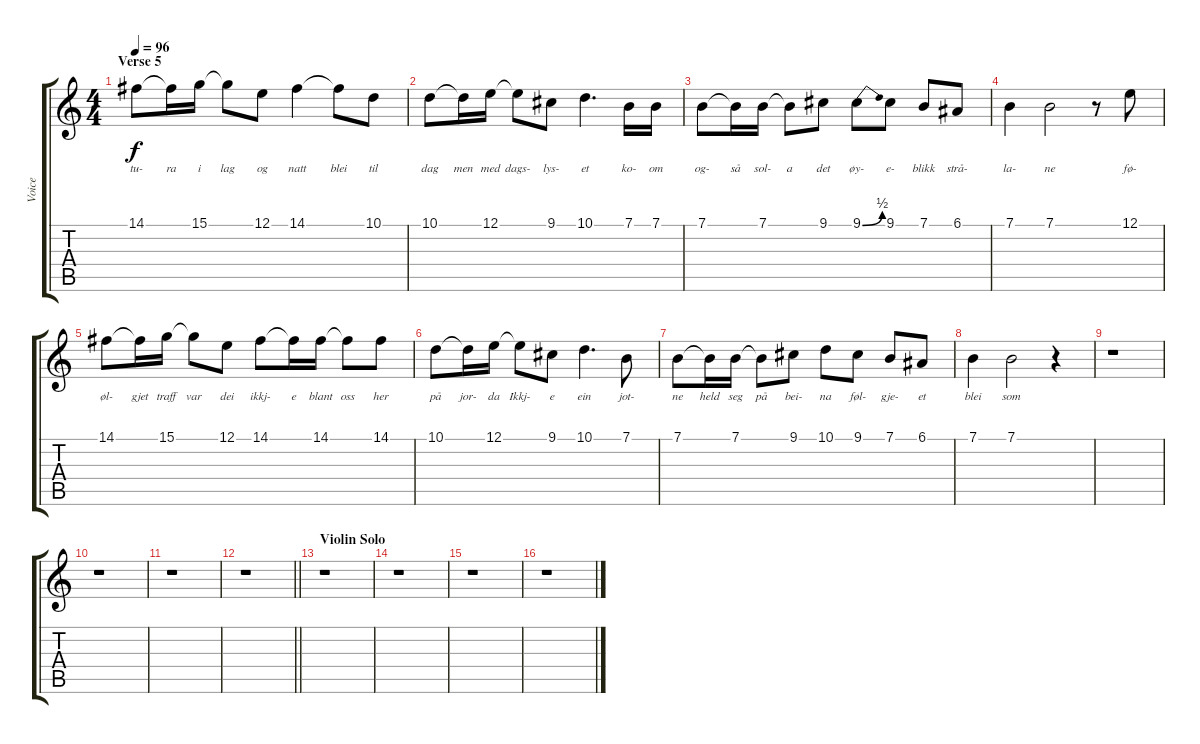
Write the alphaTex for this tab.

\track ("Voice" "Voice") {instrument flute}
\staff {score tabs}
\tuning (E4 B3 G3 D3 A2 E2) {hide}
\ts (4 4)
\section ("" "Verse 5")
\tempo 96
\clef g2
\ks c
14.1.8{lyrics (0 "tu-") lyrics (1 "") lyrics (2 "") lyrics (3 "") lyrics (4 "") dy f} 14.1{t}.16{lyrics (0 "ra") lyrics (1 "") lyrics (2 "") lyrics (3 "") lyrics (4 "")} 15.1.16{lyrics (0 "i") lyrics (1 "") lyrics (2 "") lyrics (3 "") lyrics (4 "")} 15.1{t}.8{lyrics (0 "lag") lyrics (1 "") lyrics (2 "") lyrics (3 "") lyrics (4 "")} 12.1.8{lyrics (0 "og") lyrics (1 "") lyrics (2 "") lyrics (3 "") lyrics (4 "")} 14.1.4{lyrics (0 "natt") lyrics (1 "") lyrics (2 "") lyrics (3 "") lyrics (4 "")} 14.1{t}.8{lyrics (0 "blei") lyrics (1 "") lyrics (2 "") lyrics (3 "") lyrics (4 "")} 10.1.8{lyrics (0 "til") lyrics (1 "") lyrics (2 "") lyrics (3 "") lyrics (4 "")} |
10.1.8{lyrics (0 "dag") lyrics (1 "") lyrics (2 "") lyrics (3 "") lyrics (4 "")} 10.1{t}.16{lyrics (0 "men") lyrics (1 "") lyrics (2 "") lyrics (3 "") lyrics (4 "")} 12.1.16{lyrics (0 "med") lyrics (1 "") lyrics (2 "") lyrics (3 "") lyrics (4 "")} 12.1{t}.8{lyrics (0 "dags-") lyrics (1 "") lyrics (2 "") lyrics (3 "") lyrics (4 "")} 9.1.8{lyrics (0 "lys-") lyrics (1 "") lyrics (2 "") lyrics (3 "") lyrics (4 "")} 10.1.4{d lyrics (0 "et") lyrics (1 "") lyrics (2 "") lyrics (3 "") lyrics (4 "")} 7.1.16{lyrics (0 "ko-") lyrics (1 "") lyrics (2 "") lyrics (3 "") lyrics (4 "")} 7.1.16{lyrics (0 "om") lyrics (1 "") lyrics (2 "") lyrics (3 "") lyrics (4 "")} |
7.1.8{lyrics (0 "og-") lyrics (1 "") lyrics (2 "") lyrics (3 "") lyrics (4 "")} 7.1{t}.16{lyrics (0 "så") lyrics (1 "") lyrics (2 "") lyrics (3 "") lyrics (4 "")} 7.1.16{lyrics (0 "sol-") lyrics (1 "") lyrics (2 "") lyrics (3 "") lyrics (4 "")} 7.1{t}.8{lyrics (0 "a") lyrics (1 "") lyrics (2 "") lyrics (3 "") lyrics (4 "")} 9.1.8{lyrics (0 "det") lyrics (1 "") lyrics (2 "") lyrics (3 "") lyrics (4 "")} 9.1{be (bend 0 0 60 2)}.8{lyrics (0 "øy-") lyrics (1 "") lyrics (2 "") lyrics (3 "") lyrics (4 "")} 9.1.8{lyrics (0 "e-") lyrics (1 "") lyrics (2 "") lyrics (3 "") lyrics (4 "")} 7.1.8{lyrics (0 "blikk") lyrics (1 "") lyrics (2 "") lyrics (3 "") lyrics (4 "")} 6.1.8{lyrics (0 "strå-") lyrics (1 "") lyrics (2 "") lyrics (3 "") lyrics (4 "")} |
7.1.4{lyrics (0 "la-") lyrics (1 "") lyrics (2 "") lyrics (3 "") lyrics (4 "")} 7.1.2{lyrics (0 "ne") lyrics (1 "") lyrics (2 "") lyrics (3 "") lyrics (4 "")} r.8 12.1.8{lyrics (0 "fø-") lyrics (1 "") lyrics (2 "") lyrics (3 "") lyrics (4 "")} |
14.1.8{lyrics (0 "øl-") lyrics (1 "") lyrics (2 "") lyrics (3 "") lyrics (4 "")} 14.1{t}.16{lyrics (0 "gjet") lyrics (1 "") lyrics (2 "") lyrics (3 "") lyrics (4 "")} 15.1.16{lyrics (0 "traff") lyrics (1 "") lyrics (2 "") lyrics (3 "") lyrics (4 "")} 15.1{t}.8{lyrics (0 "var") lyrics (1 "") lyrics (2 "") lyrics (3 "") lyrics (4 "")} 12.1.8{lyrics (0 "dei") lyrics (1 "") lyrics (2 "") lyrics (3 "") lyrics (4 "")} 14.1.8{lyrics (0 "ikkj-") lyrics (1 "") lyrics (2 "") lyrics (3 "") lyrics (4 "")} 14.1{t}.16{lyrics (0 "e") lyrics (1 "") lyrics (2 "") lyrics (3 "") lyrics (4 "")} 14.1.16{lyrics (0 "blant") lyrics (1 "") lyrics (2 "") lyrics (3 "") lyrics (4 "")} 14.1{t}.8{lyrics (0 "oss") lyrics (1 "") lyrics (2 "") lyrics (3 "") lyrics (4 "")} 14.1.8{lyrics (0 "her") lyrics (1 "") lyrics (2 "") lyrics (3 "") lyrics (4 "")} |
10.1.8{lyrics (0 "på") lyrics (1 "") lyrics (2 "") lyrics (3 "") lyrics (4 "")} 10.1{t}.16{lyrics (0 "jor-") lyrics (1 "") lyrics (2 "") lyrics (3 "") lyrics (4 "")} 12.1.16{lyrics (0 "da") lyrics (1 "") lyrics (2 "") lyrics (3 "") lyrics (4 "")} 12.1{t}.8{lyrics (0 "Ikkj-") lyrics (1 "") lyrics (2 "") lyrics (3 "") lyrics (4 "")} 9.1.8{lyrics (0 "e") lyrics (1 "") lyrics (2 "") lyrics (3 "") lyrics (4 "")} 10.1.4{d lyrics (0 "ein") lyrics (1 "") lyrics (2 "") lyrics (3 "") lyrics (4 "")} 7.1.8{lyrics (0 "jot-") lyrics (1 "") lyrics (2 "") lyrics (3 "") lyrics (4 "")} |
7.1.8{lyrics (0 "ne") lyrics (1 "") lyrics (2 "") lyrics (3 "") lyrics (4 "")} 7.1{t}.16{lyrics (0 "held") lyrics (1 "") lyrics (2 "") lyrics (3 "") lyrics (4 "")} 7.1.16{lyrics (0 "seg") lyrics (1 "") lyrics (2 "") lyrics (3 "") lyrics (4 "")} 7.1{t}.8{lyrics (0 "på") lyrics (1 "") lyrics (2 "") lyrics (3 "") lyrics (4 "")} 9.1.8{lyrics (0 "bei-") lyrics (1 "") lyrics (2 "") lyrics (3 "") lyrics (4 "")} 10.1.8{lyrics (0 "na") lyrics (1 "") lyrics (2 "") lyrics (3 "") lyrics (4 "")} 9.1.8{lyrics (0 "føl-") lyrics (1 "") lyrics (2 "") lyrics (3 "") lyrics (4 "")} 7.1.8{lyrics (0 "gje-") lyrics (1 "") lyrics (2 "") lyrics (3 "") lyrics (4 "")} 6.1.8{lyrics (0 "et") lyrics (1 "") lyrics (2 "") lyrics (3 "") lyrics (4 "")} |
7.1.4{lyrics (0 "blei") lyrics (1 "") lyrics (2 "") lyrics (3 "") lyrics (4 "")} 7.1.2{lyrics (0 "som") lyrics (1 "") lyrics (2 "") lyrics (3 "") lyrics (4 "")} r.4 |
r.1 |
r.1 |
r.1 |
\barLineRight lightlight
r.1 |
\section ("" "Violin Solo")
r.1 |
r.1 |
r.1 |
r.1
